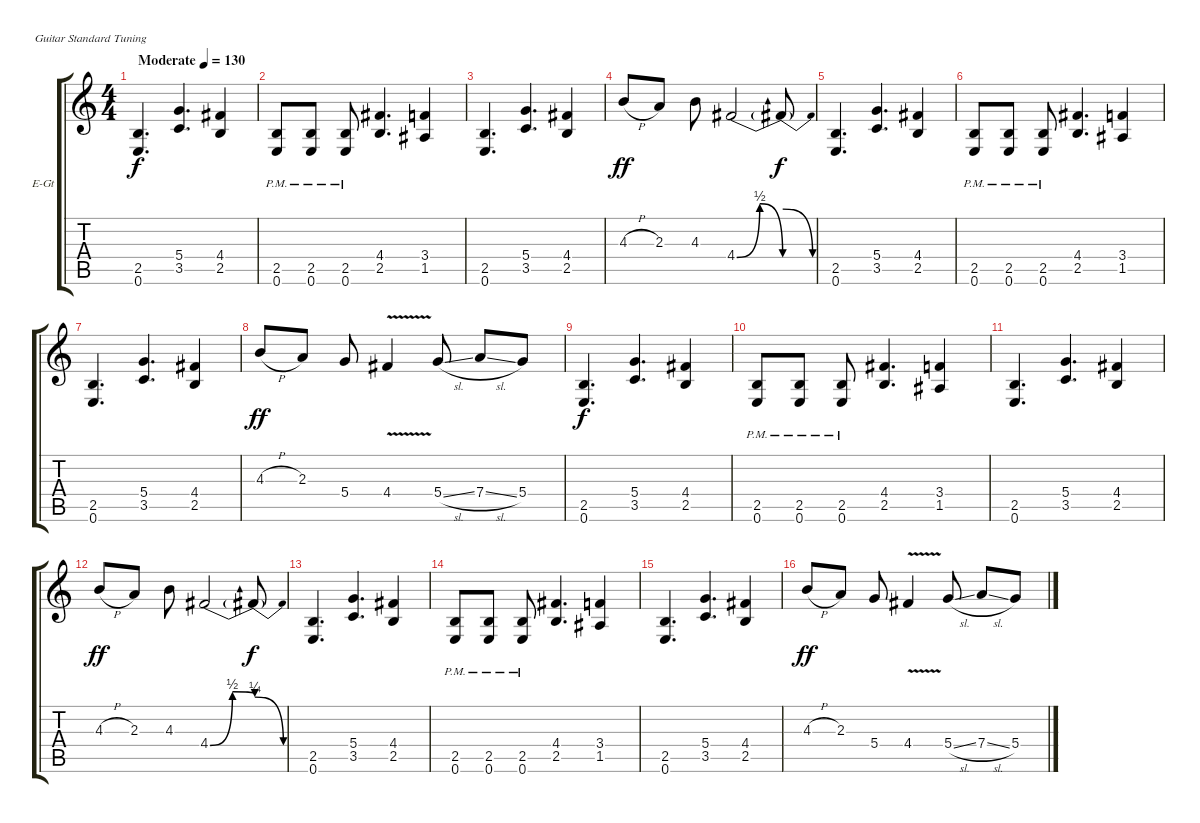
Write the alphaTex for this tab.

\bracketExtendMode groupsimilarinstruments
\firstSystemTrackNameOrientation horizontal
\otherSystemsTrackNameOrientation horizontal
\track ("R Rhythm" "E-Gt") {instrument distortionguitar}
\staff {score tabs}
\tuning (E4 B3 G3 D3 A2 E2)
\ts (4 4)
\beaming (8 2 2 2 2)
\tempo (130 "Moderate")
\clef g2
\ks c
(2.5 0.6).4{d dy f instrument distortionguitar} (5.4 3.5).4{d} (4.4 2.5).4 |
(2.5{pm} 0.6{pm}).8 (2.5{pm} 0.6{pm}).8 (2.5{pm} 0.6{pm}).8 (4.4 2.5).4{d} (3.4 1.5).4 |
(2.5 0.6).4{d} (5.4 3.5).4{d} (4.4 2.5).4 |
4.3{h}.8{dy ff} 2.3.8 4.3.8 4.4{be (bendrelease 0 0 30 2 30 2 60 0)}.2 4.4{be (release 0 1 60 0) t}.8{dy f} |
(2.5 0.6).4{d} (5.4 3.5).4{d} (4.4 2.5).4 |
(2.5{pm} 0.6{pm}).8 (2.5{pm} 0.6{pm}).8 (2.5{pm} 0.6{pm}).8 (4.4 2.5).4{d} (3.4 1.5).4 |
(2.5 0.6).4{d} (5.4 3.5).4{d} (4.4 2.5).4 |
4.3{h}.8{dy ff} 2.3.8 5.4.8 4.4{v}.4 5.4{sl}.8 7.4{sl}.8 5.4.8 |
(2.5 0.6).4{d dy f} (5.4 3.5).4{d} (4.4 2.5).4 |
(2.5{pm} 0.6{pm}).8 (2.5{pm} 0.6{pm}).8 (2.5{pm} 0.6{pm}).8 (4.4 2.5).4{d} (3.4 1.5).4 |
(2.5 0.6).4{d} (5.4 3.5).4{d} (4.4 2.5).4 |
4.3{h}.8{dy ff} 2.3.8 4.3.8 4.4{be (bendrelease 0 0 30 2 30 2 60 1)}.2 4.4{be (release 0 1 60 0) t}.8{dy f} |
(2.5 0.6).4{d} (5.4 3.5).4{d} (4.4 2.5).4 |
(2.5{pm} 0.6{pm}).8 (2.5{pm} 0.6{pm}).8 (2.5{pm} 0.6{pm}).8 (4.4 2.5).4{d} (3.4 1.5).4 |
(2.5 0.6).4{d} (5.4 3.5).4{d} (4.4 2.5).4 |
4.3{h}.8{dy ff} 2.3.8 5.4.8 4.4{v}.4 5.4{sl}.8 7.4{sl}.8 5.4.8
